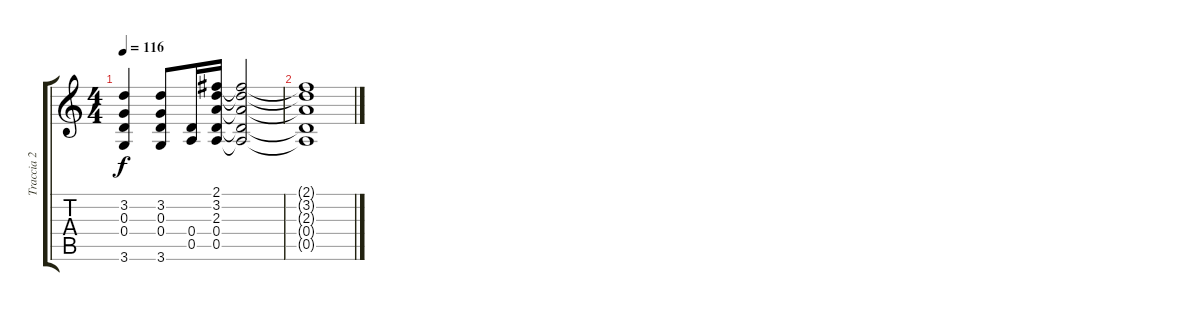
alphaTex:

\track ("Traccia 2" "Traccia 2") {instrument overdrivenguitar}
\staff {score tabs}
\tuning (E4 B3 G3 D3 A2 E2) {hide}
\ts (4 4)
\tempo 116
\clef g2
\ks c
(3.2 0.3 0.4 3.6).4{dy f} (3.2 0.3 0.4 3.6).8 (0.4 0.5).16 (2.1 3.2 2.3 0.4 0.5).16 (2.1{t} 3.2{t} 2.3{t} 0.4{t} 0.5{t}).2 |
(2.1{t} 3.2{t} 2.3{t} 0.4{t} 0.5{t}).1
